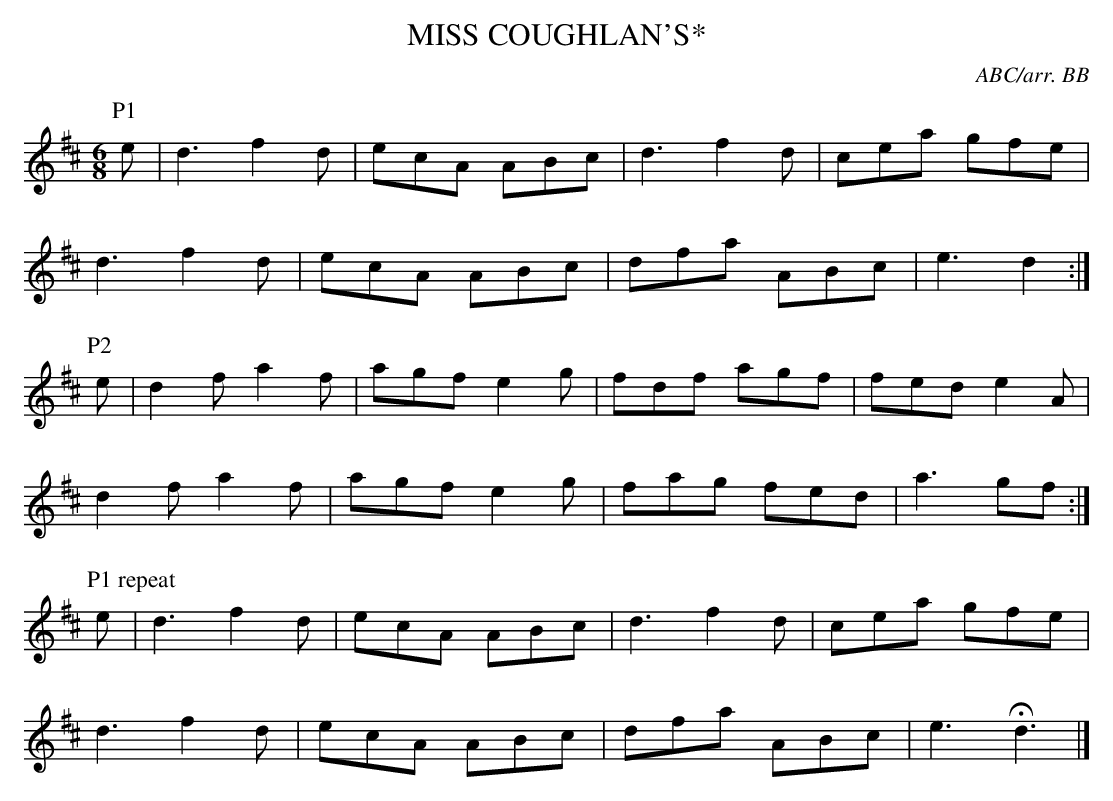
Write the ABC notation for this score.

X:1
T:MISS COUGHLAN'S*
C:ABC/arr. BB
L:1/8
M:6/8
K:D
P:P1
e|d3 f2d|ecA ABc|d3 f2d|cea gfe|
d3 f2d|ecA ABc|dfa ABc|e3 d2:|
P:P2
e|d2f a2f|agf e2g|fdf agf|fed e2A|
d2f a2f|agf e2g|fag fed|a3 gf :|
P:P1 repeat
e|d3 f2d|ecA ABc|d3 f2d|cea gfe|
d3 f2d|ecA ABc|dfa ABc|e3 Hd3|]
